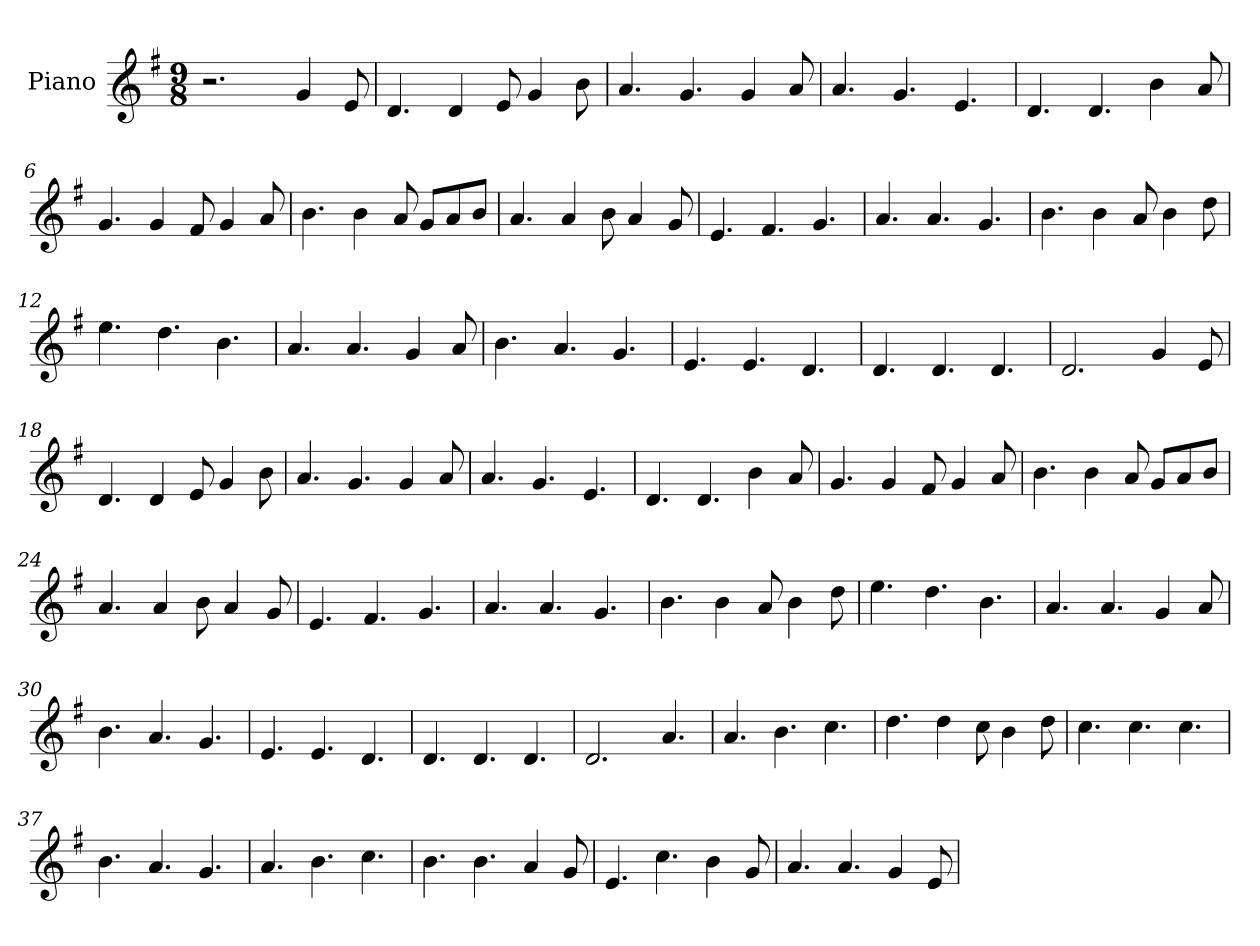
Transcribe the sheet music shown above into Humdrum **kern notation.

**kern
*part1
*staff1
*I"Piano
*I'Pno
*clefG2
*k[f#]
*M9/8
=1
2.r
4g/
8e/
=2
4.d/
4d/
8e/
4g/
8b\
=3
4.a/
4.g/
4g/
8a/
=4
4.a/
4.g/
4.e/
=5
4.d/
4.d/
4b\
8a/
=6
4.g/
4g/
8f#/
4g/
8a/
=7
4.b\
4b\
8a/
8g/L
8a/
8b/J
=8
4.a/
4a/
8b\
4a/
8g/
=9
4.e/
4.f#/
4.g/
=10
4.a/
4.a/
4.g/
=11
4.b\
4b\
8a/
4b\
8dd\
=12
4.ee\
4.dd\
4.b\
=13
4.a/
4.a/
4g/
8a/
=14
4.b\
4.a/
4.g/
=15
4.e/
4.e/
4.d/
=16
4.d/
4.d/
4.d/
=17
2.d/
4g/
8e/
=18
4.d/
4d/
8e/
4g/
8b\
=19
4.a/
4.g/
4g/
8a/
=20
4.a/
4.g/
4.e/
=21
4.d/
4.d/
4b\
8a/
=22
4.g/
4g/
8f#/
4g/
8a/
=23
4.b\
4b\
8a/
8g/L
8a/
8b/J
=24
4.a/
4a/
8b\
4a/
8g/
=25
4.e/
4.f#/
4.g/
=26
4.a/
4.a/
4.g/
=27
4.b\
4b\
8a/
4b\
8dd\
=28
4.ee\
4.dd\
4.b\
=29
4.a/
4.a/
4g/
8a/
=30
4.b\
4.a/
4.g/
=31
4.e/
4.e/
4.d/
=32
4.d/
4.d/
4.d/
=33
2.d/
4.a/
=34
4.a/
4.b\
4.cc\
=35
4.dd\
4dd\
8cc\
4b\
8dd\
=36
4.cc\
4.cc\
4.cc\
=37
4.b\
4.a/
4.g/
=38
4.a/
4.b\
4.cc\
=39
4.b\
4.b\
4a/
8g/
=40
4.e/
4.cc\
4b\
8g/
=41
4.a/
4.a/
4g/
8e/
=
*-
